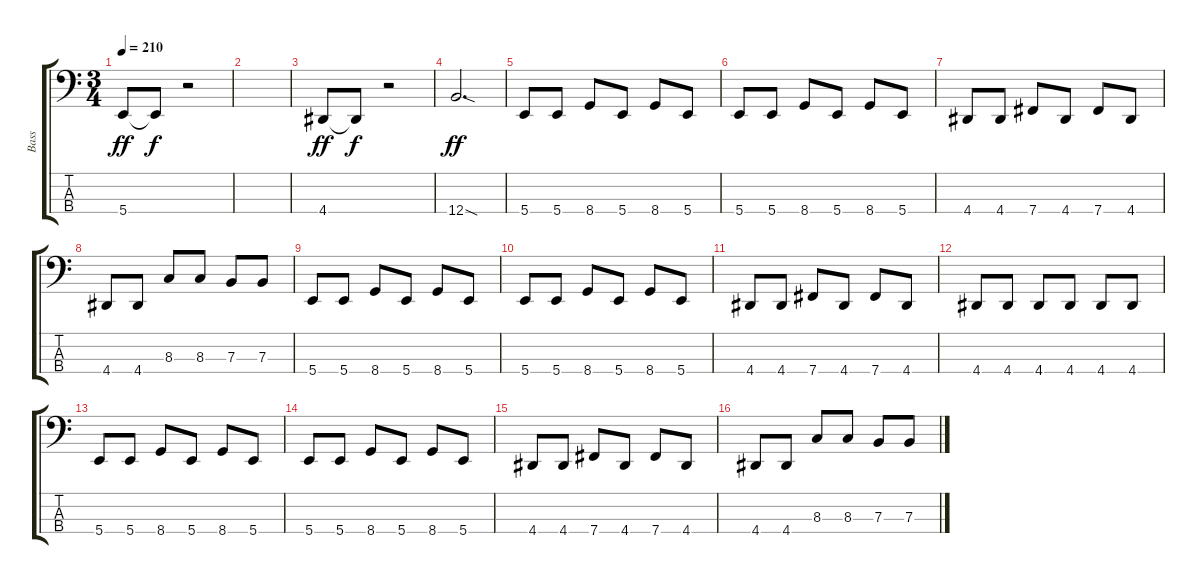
\track ("Bass" "Bass") {instrument electricbassfinger}
\staff {score tabs}
\tuning (D2 A1 E1 B0) {hide}
\ts (3 4)
\tempo 210
\clef f4
\ks c
5.4.8{dy ff} 5.4{t}.8{dy f} r.2 |
|
4.4.8{dy ff} 4.4{t}.8{dy f} r.2 |
12.4{sod}.2{d dy ff} |
5.4.8 5.4.8 8.4.8 5.4.8 8.4.8 5.4.8 |
5.4.8 5.4.8 8.4.8 5.4.8 8.4.8 5.4.8 |
4.4.8 4.4.8 7.4.8 4.4.8 7.4.8 4.4.8 |
4.4.8 4.4.8 8.3.8 8.3.8 7.3.8 7.3.8 |
5.4.8 5.4.8 8.4.8 5.4.8 8.4.8 5.4.8 |
5.4.8 5.4.8 8.4.8 5.4.8 8.4.8 5.4.8 |
4.4.8 4.4.8 7.4.8 4.4.8 7.4.8 4.4.8 |
4.4.8 4.4.8 4.4.8 4.4.8 4.4.8 4.4.8 |
5.4.8 5.4.8 8.4.8 5.4.8 8.4.8 5.4.8 |
5.4.8 5.4.8 8.4.8 5.4.8 8.4.8 5.4.8 |
4.4.8 4.4.8 7.4.8 4.4.8 7.4.8 4.4.8 |
4.4.8 4.4.8 8.3.8 8.3.8 7.3.8 7.3.8
